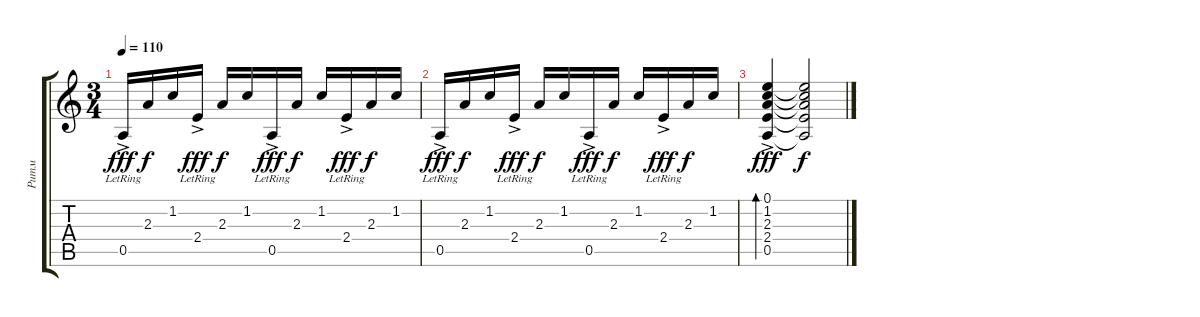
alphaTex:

\track ("Ритм" "Ритм") {instrument acousticguitarnylon}
\staff {score tabs}
\tuning (E4 B3 G3 D3 A2 E2) {hide}
\ts (3 4)
\tempo 110
\clef g2
\ks c
0.5{ac lr}.16{dy fff} 2.3.16{dy f} 1.2.16 2.4{ac lr}.16{dy fff} 2.3.16{dy f} 1.2.16 0.5{ac lr}.16{dy fff} 2.3.16{dy f} 1.2.16 2.4{ac lr}.16{dy fff} 2.3.16{dy f} 1.2.16 |
0.5{ac lr}.16{dy fff} 2.3.16{dy f} 1.2.16 2.4{ac lr}.16{dy fff} 2.3.16{dy f} 1.2.16 0.5{ac lr}.16{dy fff} 2.3.16{dy f} 1.2.16 2.4{ac lr}.16{dy fff} 2.3.16{dy f} 1.2.16 |
(0.1{ac} 1.2{ac} 2.3{ac} 2.4{ac} 0.5{ac}).4{bd 240 dy fff} (0.1{t} 1.2{t} 2.3{t} 2.4{t} 0.5{t}).2{dy f}
